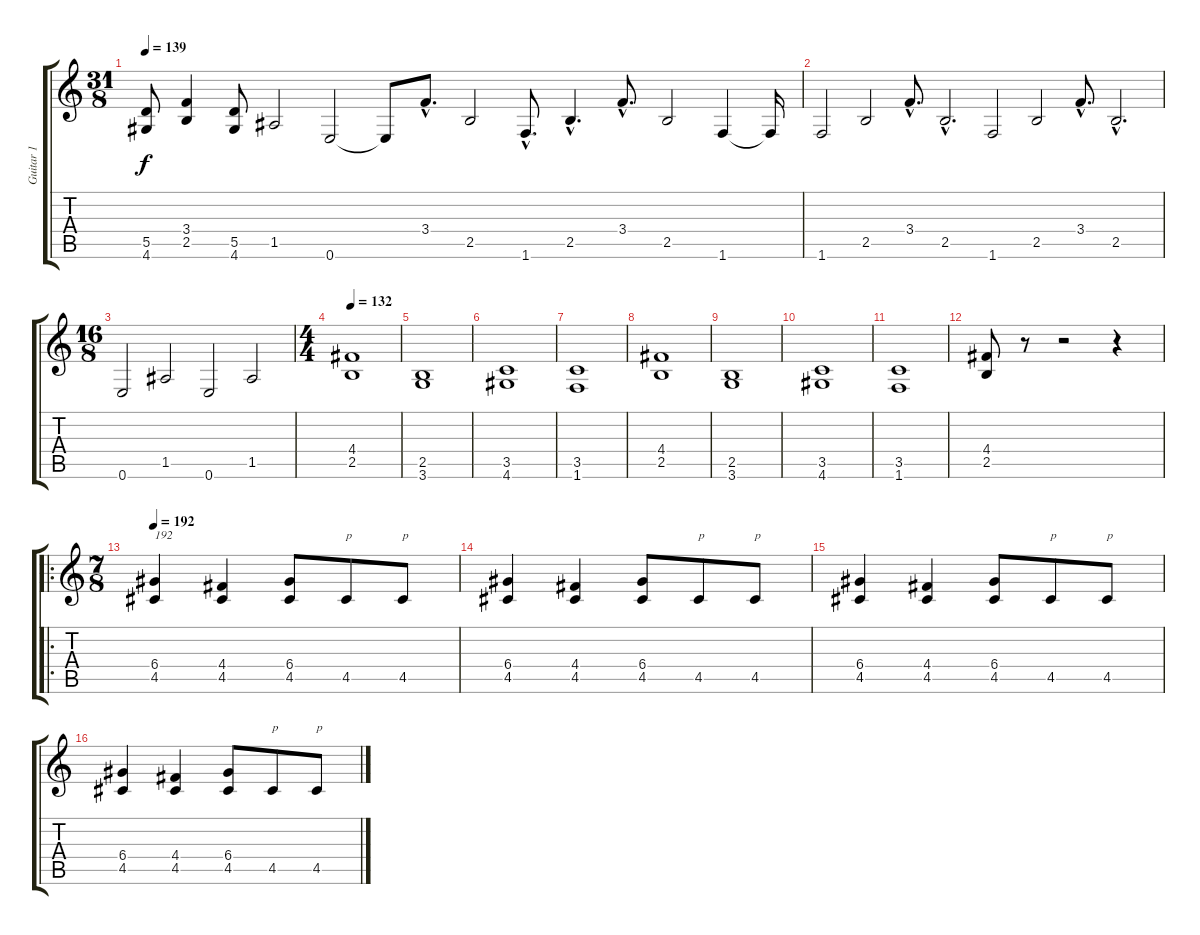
\track ("Guitar 1" "Guitar 1") {instrument distortionguitar}
\staff {score tabs}
\tuning (E4 B3 G3 D3 A2 E2) {hide}
\ts (31 8)
\tempo 139
\clef g2
\ks c
(5.5{t} 4.6{t}).8{dy f} (3.4 2.5).4 (5.5 4.6).8 1.5.2 0.6.2 0.6{t}.8 3.4{hac}.8{d} 2.5.2 1.6{hac}.8{d} 2.5{hac}.4{d} 3.4{hac}.8{d} 2.5.2 1.6.4 1.6{t}.16 |
1.6.2 2.5.2 3.4{hac}.8{d} 2.5{hac}.2{d} 1.6.2 2.5.2 3.4{hac}.8{d} 2.5{hac}.2{d} |
\ts (16 8)
0.6.2 1.5.2 0.6.2 1.5.2 |
\ts (4 4)
\tempo 132
(4.4 2.5).1 |
(2.5 3.6).1 |
(3.5 4.6).1 |
(3.5 1.6).1 |
(4.4 2.5).1 |
(2.5 3.6).1 |
(3.5 4.6).1 |
(3.5 1.6).1 |
(4.4 2.5).8 r.8 r.2 r.4 |
\ro
\ts (7 8)
\tempo 192
(6.4 4.5).4{txt "192"} (4.4 4.5).4 (6.4 4.5).8 4.5.8{txt "p"} 4.5.8{txt "p"} |
(6.4 4.5).4 (4.4 4.5).4 (6.4 4.5).8 4.5.8{txt "p"} 4.5.8{txt "p"} |
(6.4 4.5).4 (4.4 4.5).4 (6.4 4.5).8 4.5.8{txt "p"} 4.5.8{txt "p"} |
(6.4 4.5).4 (4.4 4.5).4 (6.4 4.5).8 4.5.8{txt "p"} 4.5.8{txt "p"}
